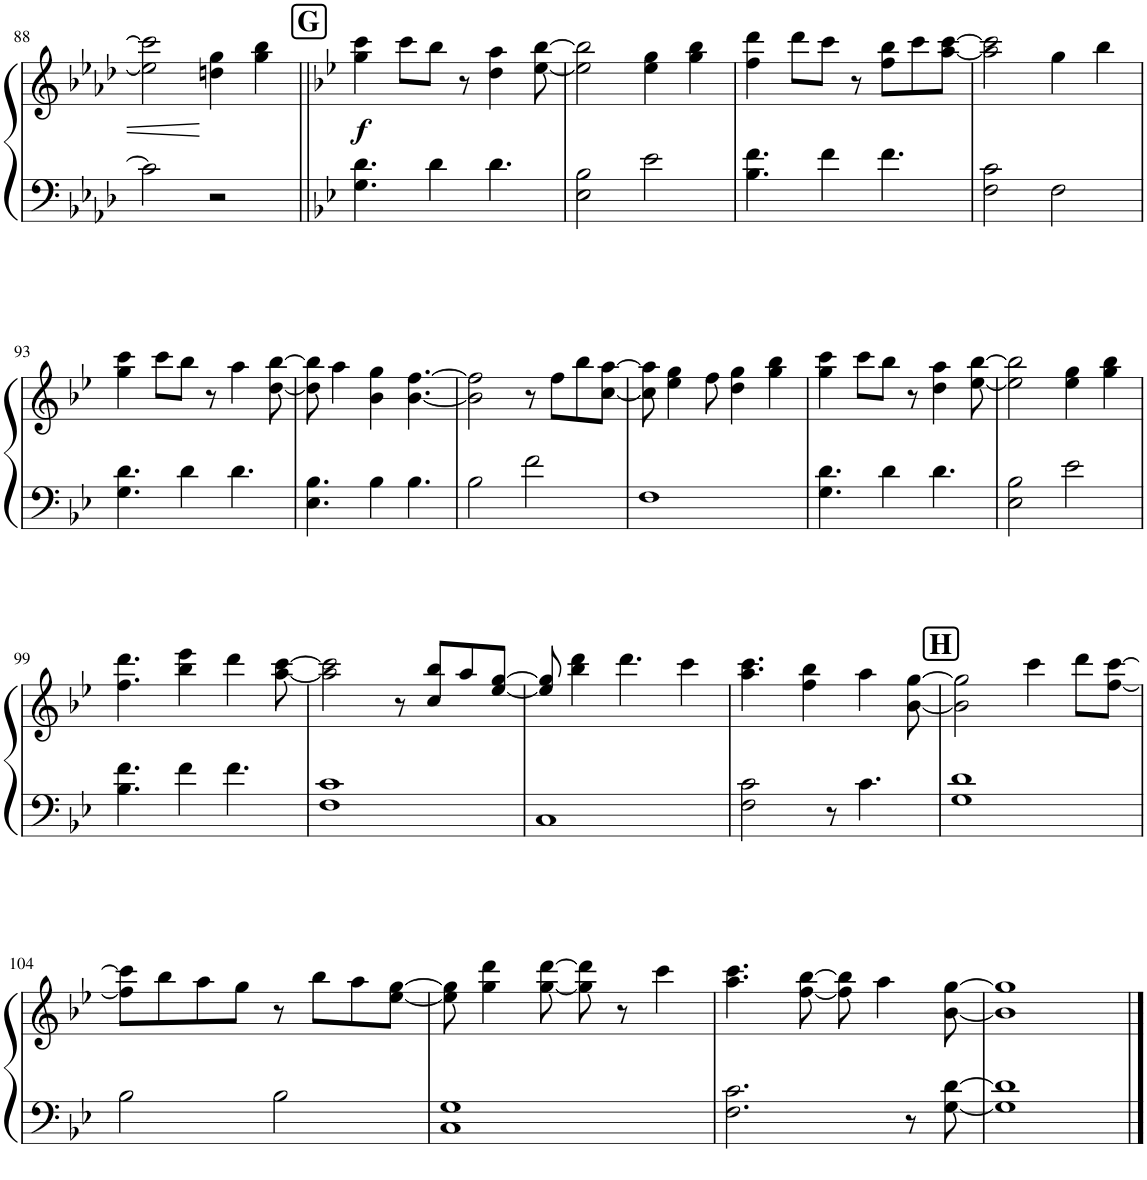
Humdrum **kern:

**kern	**kern	**dynam
*part1	*part1	*part1
*staff2	*staff1	*staff1/2
*I"Piano	*	*
*I'Pno.	*	*
!!LO:PB:g=z
*clefF4	*clefG2	*
*Trd2c4	*Trd2c4	*
*k[b-e-a-d-]	*k[b-e-a-d-]	*
*M4/4	*M4/4	*
=88	=88	=88
2c\]	2ee\] 2ccc\]	.
2r	4ddn\ 4gg\	.
.	4gg\ 4bb-\	.
!!LO:REH:place=s1:a:B:cj:fs=14:t=G
=89||	=89||	=89||
*k[b-e-]	*k[b-e-]	*
!	!	!LO:DY:b
4.G\ 4.d\	4gg\ 4ccc\	f
.	8ccc\L	.
4d\	8bb-\J	.
.	8r	.
4.d\	4dd\ 4aa\	.
.	[8ee-\ [8bb-\	.
=90	=90	=90
2E-\ 2B-\	2ee-\] 2bb-\]	.
2e-\	4ee-\ 4gg\	.
.	4gg\ 4bb-\	.
=91	=91	=91
4.B-\ 4.f\	4ff\ 4ddd\	.
.	8ddd\L	.
4f\	8ccc\J	.
.	8r	.
4.f\	8ff\ 8bb-\L	.
.	8ccc\	.
.	[8aa\ [8ccc\J	.
=92	=92	=92
2F\ 2c\	2aa\] 2ccc\]	.
2F\	4gg\	.
.	4bb-\	.
!!LO:LB:g=z
=93	=93	=93
4.G\ 4.d\	4gg\ 4ccc\	.
.	8ccc\L	.
4d\	8bb-\J	.
.	8r	.
4.d\	4aa\	.
.	[8dd\ [8bb-\	.
=94	=94	=94
4.E-\ 4.B-\	8dd\] 8bb-\]	.
.	4aa\	.
4B-\	4b-\ 4gg\	.
4.B-\	[4.b-\ [4.ff\	.
=95	=95	=95
2B-\	2b-\] 2ff\]	.
2f\	8r	.
.	8ff\L	.
.	8bb-\	.
.	[8cc\ [8aa\J	.
=96	=96	=96
1F	8cc\] 8aa\]	.
.	4ee-\ 4gg\	.
.	8ff\	.
.	4dd\ 4gg\	.
.	4gg\ 4bb-\	.
=97	=97	=97
4.G\ 4.d\	4gg\ 4ccc\	.
.	8ccc\L	.
4d\	8bb-\J	.
.	8r	.
4.d\	4dd\ 4aa\	.
.	[8ee-\ [8bb-\	.
=98	=98	=98
2E-\ 2B-\	2ee-\] 2bb-\]	.
2e-\	4ee-\ 4gg\	.
.	4gg\ 4bb-\	.
!!LO:LB:g=z
=99	=99	=99
4.B-\ 4.f\	4.ff\ 4.ddd\	.
4f\	4bb-\ 4eee-\	.
4.f\	4ddd\	.
.	[8aa\ [8ccc\	.
=100	=100	=100
1F 1c	2aa\] 2ccc\]	.
.	8r	.
.	8cc/ 8bb-/L	.
.	8aa/	.
.	[8ee-/ [8gg/J	.
=101	=101	=101
1C	8ee-/] 8gg/]	.
.	4bb-\ 4ddd\	.
.	4.ddd\	.
.	4ccc\	.
=102	=102	=102
2F\ 2c\	4.aa\ 4.ccc\	.
.	4ff\ 4bb-\	.
8r	.	.
4.c\	4aa\	.
.	[8b-\ [8gg\	.
!!LO:REH:place=s1:a:B:cj:fs=14:t=H
=103	=103	=103
*	*^	*
1G 1d	2b-\] 2gg\]	2ryy	.
.	4ccc\	4ryy	.
.	8ddd\L	8ryy	.
.	[8ff\ [8ccc\J	8ryy	.
*	*v	*v	*
!!LO:LB:g=z
=104	=104	=104
2B-\	8ff\] 8ccc\]L	.
.	8bb-\	.
.	8aa\	.
.	8gg\J	.
2B-\	8r	.
.	8bb-\L	.
.	8aa\	.
.	[8ee-\ [8gg\J	.
=105	=105	=105
1C 1G	8ee-\] 8gg\]	.
.	4gg\ 4ddd\	.
.	[8gg\ [8ddd\	.
.	8gg\] 8ddd\]	.
.	8r	.
.	4ccc\	.
=106	=106	=106
2.F\ 2.c\	4.aa\ 4.ccc\	.
.	[8ff\ [8bb-\	.
.	8ff\] 8bb-\]	.
.	4aa\	.
8r	.	.
[8G\ [8d\	[8b-\ [8gg\	.
=107	=107	=107
1G] 1d]	1b-] 1gg]	.
==	==	==
*-	*-	*-
